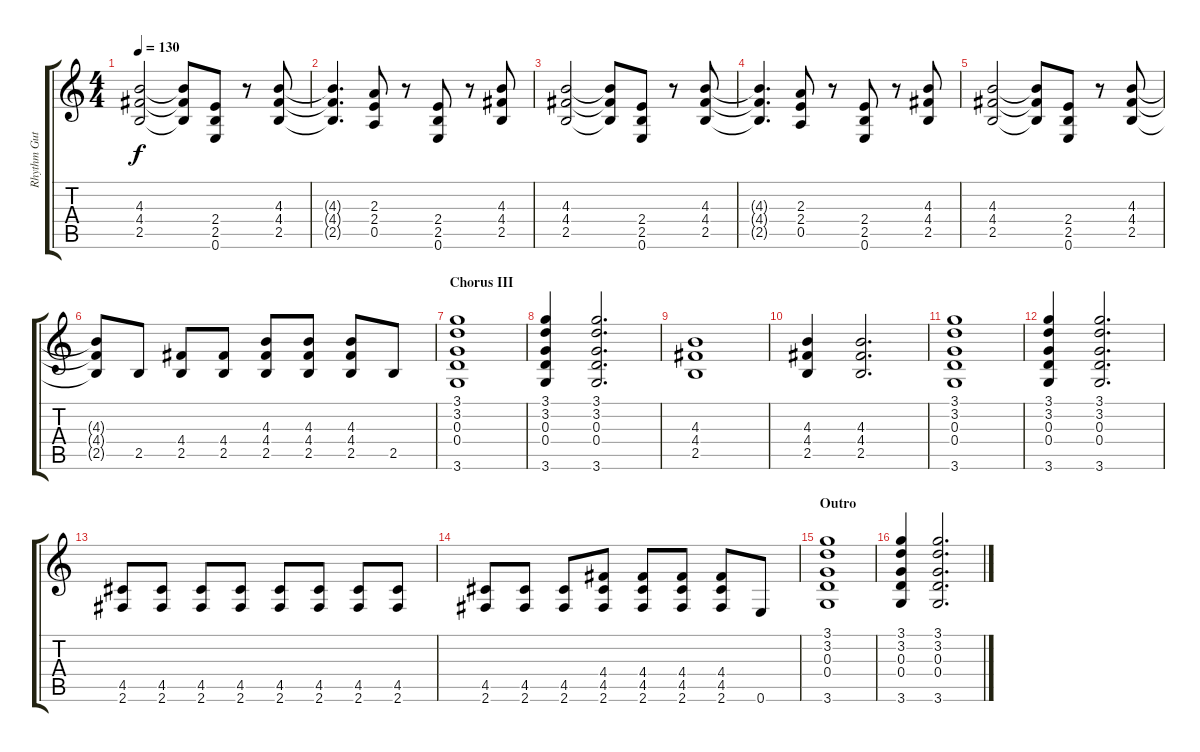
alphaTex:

\track ("Rhythm Gutar 1" "Rhythm Gut") {instrument overdrivenguitar}
\staff {score tabs}
\tuning (E4 B3 G3 D3 A2 E2) {hide}
\ts (4 4)
\tempo 130
\clef g2
\ks c
(4.3 4.4 2.5).2{dy f} (4.3{t} 4.4{t} 2.5{t}).8 (2.4 2.5 0.6).8 r.8 (4.3 4.4 2.5).8 |
(4.3{t} 4.4{t} 2.5{t}).4{d} (2.3 2.4 0.5).8 r.8 (2.4 2.5 0.6).8 r.8 (4.3 4.4 2.5).8 |
(4.3 4.4 2.5).2 (4.3{t} 4.4{t} 2.5{t}).8 (2.4 2.5 0.6).8 r.8 (4.3 4.4 2.5).8 |
(4.3{t} 4.4{t} 2.5{t}).4{d} (2.3 2.4 0.5).8 r.8 (2.4 2.5 0.6).8 r.8 (4.3 4.4 2.5).8 |
(4.3 4.4 2.5).2 (4.3{t} 4.4{t} 2.5{t}).8 (2.4 2.5 0.6).8 r.8 (4.3 4.4 2.5).8 |
(4.3{t} 4.4{t} 2.5{t}).8 2.5.8 (4.4 2.5).8 (4.4 2.5).8 (4.3 4.4 2.5).8 (4.3 4.4 2.5).8 (4.3 4.4 2.5).8 2.5.8 |
\section ("" "Chorus III")
(3.1 3.2 0.3 0.4 3.6).1 |
(3.1 3.2 0.3 0.4 3.6).4 (3.1 3.2 0.3 0.4 3.6).2{d} |
(4.3 4.4 2.5).1 |
(4.3 4.4 2.5).4 (4.3 4.4 2.5).2{d} |
(3.1 3.2 0.3 0.4 3.6).1 |
(3.1 3.2 0.3 0.4 3.6).4 (3.1 3.2 0.3 0.4 3.6).2{d} |
(4.5 2.6).8 (4.5 2.6).8 (4.5 2.6).8 (4.5 2.6).8 (4.5 2.6).8 (4.5 2.6).8 (4.5 2.6).8 (4.5 2.6).8 |
(4.5 2.6).8 (4.5 2.6).8 (4.5 2.6).8 (4.4 4.5 2.6).8 (4.4 4.5 2.6).8 (4.4 4.5 2.6).8 (4.4 4.5 2.6).8 0.6.8 |
\section ("" "Outro")
(3.1 3.2 0.3 0.4 3.6).1 |
(3.1 3.2 0.3 0.4 3.6).4 (3.1 3.2 0.3 0.4 3.6).2{d}
